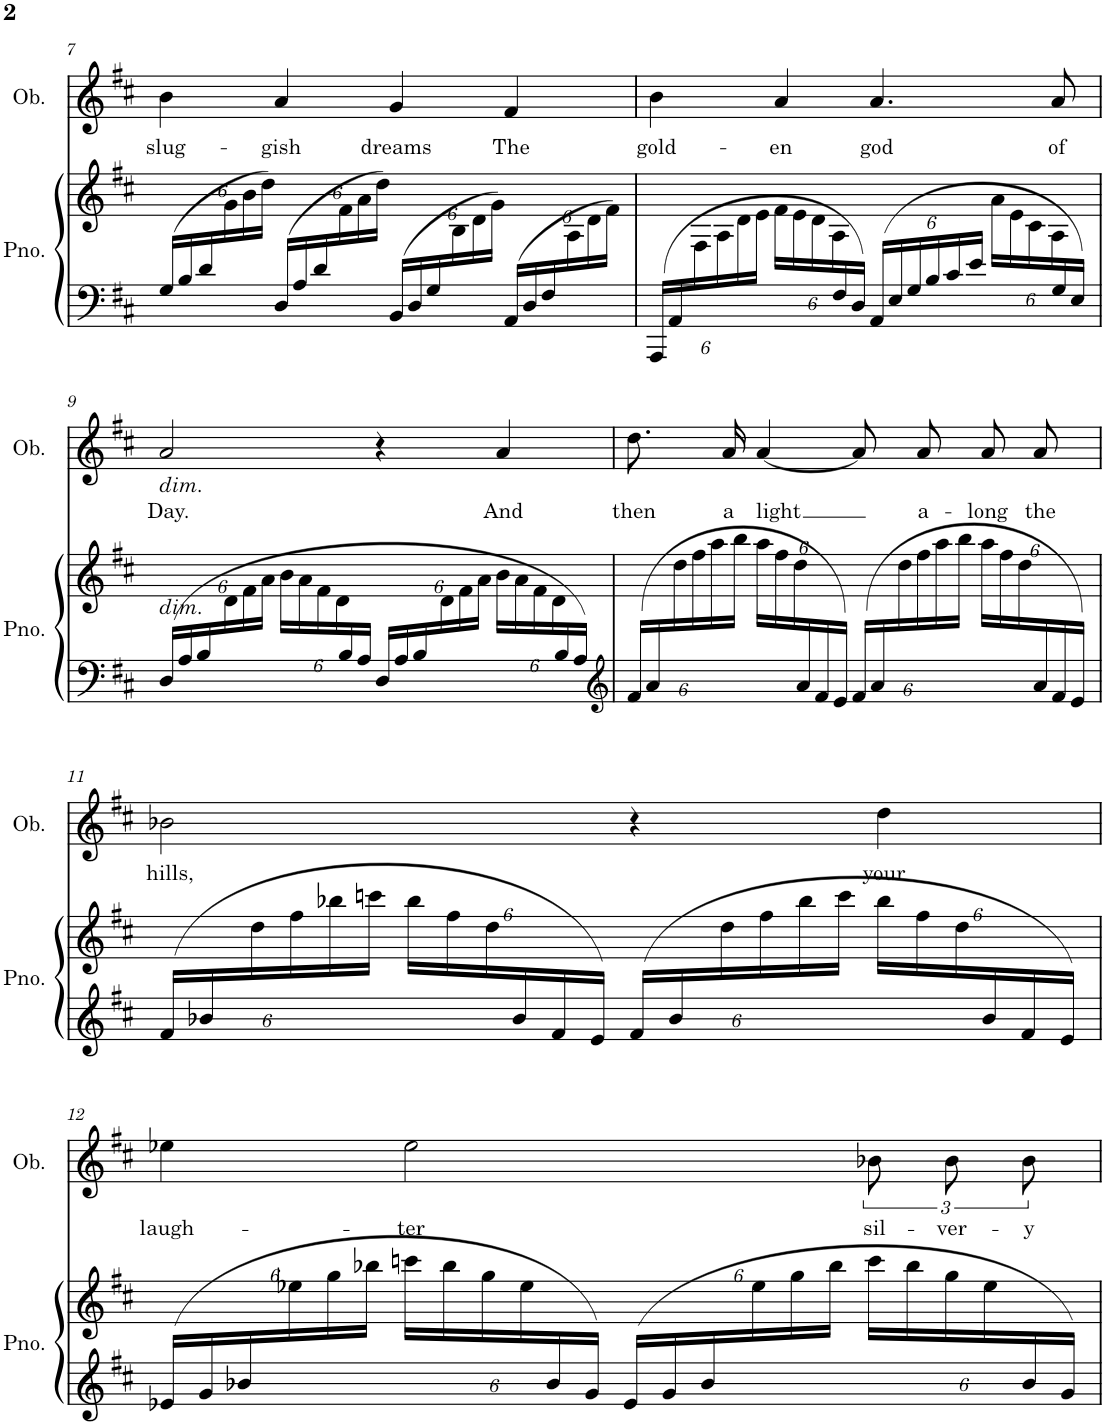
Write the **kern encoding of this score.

**kern	**kern	**kern	**text
*part2	*part2	*part1	*part1
*staff3	*staff2	*staff1	*staff1
*I"Piano	*	*I"Oboe	*
*I'Pno.	*	*I'Ob.	*
!!LO:PB:g=z
*clefF4	*clefG2	*clefG2	*
*k[f#c#]	*k[f#c#]	*k[f#c#]	*
*M4/4	*M4/4	*M4/4	*
*Xbrackettup	*	*	*
=7	=7	=7	=7
*^	*	*	*
!	!	!	!	!LO:LY:b
(24G/LL	1ryy	8ryy	4b\	slug-
24B/	.	.	.	.
24d/	.	.	.	.
8ryy	.	24g\	.	.
.	.	24b\	.	.
.	.	24dd\JJ)	.	.
!	!	!	!	!LO:LY:b
(24D/LL	.	8ryy	4a/	-gish
24A/	.	.	.	.
24d/	.	.	.	.
8ryy	.	24f#\	.	.
.	.	24a\	.	.
.	.	24dd\JJ)	.	.
!	!	!	!	!LO:LY:b
(24BB/LL	.	8ryy	4g/	dreams
24D/	.	.	.	.
24G/	.	.	.	.
8ryy	.	24B\	.	.
.	.	24d\	.	.
.	.	24g\JJ)	.	.
!	!	!	!	!LO:LY:b
(24AA/LL	.	8ryy	4f#/	The
24D/	.	.	.	.
24F#/	.	.	.	.
8ryy	.	24A\	.	.
.	.	24d\	.	.
.	.	24f#\JJ)	.	.
=8	=8	=8	=8	=8
!	!	!	!	!LO:LY:b
24AAA/LL	1ryy	12ryy	4b\	gold-
24AA/	.	.	.	.
3ryy	.	24F#\	.	.
.	.	24A\	.	.
.	.	24d\	.	.
.	.	24e\JJ	.	.
*	*	*Xbrackettup	*	*
!	!	!	!	!LO:LY:b
.	.	24f#\LL	4a/	-en
.	.	24e\	.	.
.	.	24d\	.	.
.	.	24A\	.	.
24F#/	.	3ryy	.	.
24D/JJ	.	.	.	.
!	!	!	!	!LO:LY:b
24AA/LL	.	.	4.a/	god
24E/	.	.	.	.
24G/	.	.	.	.
24B/	.	.	.	.
24c#/	.	.	.	.
24e/JJ	.	.	.	.
6ryy	.	24a\LL	.	.
.	.	24e\	.	.
.	.	24c#\	.	.
!	!	!	!	!LO:LY:b
.	.	24A\	8a/	of
24G/	.	12ryy	.	.
24E/JJ	.	.	.	.
!!LO:LB:g=z
=9	=9	=9	=9	=9
!	!	!	!LO:TX:b:i:t=dim.	!
!	!	!LO:TX:b:i:t=dim.	!	!
!	!	!	!	!LO:LY:b
24D/LL	1ryy	8ryy	2a/	Day.
24A/	.	.	.	.
24B/	.	.	.	.
24%7ryy	.	24d\	.	.
.	.	24f#\	.	.
.	.	24a\JJ	.	.
.	.	24b\LL	.	.
.	.	24a\	.	.
.	.	24f#\	.	.
.	.	24d\	.	.
24B/	.	24%5ryy	.	.
24A/JJ	.	.	.	.
24D/LL	.	.	4r	.
24A/	.	.	.	.
24B/	.	.	.	.
24%7ryy	.	24d\	.	.
.	.	24f#\	.	.
.	.	24a\JJ	.	.
!	!	!	!	!LO:LY:b
.	.	24b\LL	4a/	And
.	.	24a\	.	.
.	.	24f#\	.	.
.	.	24d\	.	.
24B/	.	12ryy	.	.
24A/JJ	.	.	.	.
=10	=10	=10	=10	=10
*clefG2	*	*	*	*
!	!	!	!	!LO:LY:b
24f#/LL	1ryy	12ryy	8.dd\L	then
24a/	.	.	.	.
24%7ryy	.	24dd\	.	.
.	.	24ff#\	.	.
.	.	24aa\	.	.
!	!	!	!	!LO:LY:b
.	.	.	16a\Jk	a
.	.	24bb\JJ	.	.
!	!	!	!	!LO:LY:b
.	.	24aa\LL	[4a/	light
.	.	24ff#\	.	.
.	.	24dd\	.	.
24a/	.	24%5ryy	.	.
24f#/	.	.	.	.
24e/JJ	.	.	.	.
24f#/LL	.	.	8a/L]	.
24a/	.	.	.	.
24%7ryy	.	24dd\	.	.
!	!	!	!	!LO:LY:b
.	.	24ff#\	8a/J	a-
.	.	24aa\	.	.
.	.	24bb\JJ	.	.
!	!	!	!	!LO:LY:b
.	.	24aa\LL	8a/L	-long
.	.	24ff#\	.	.
.	.	24dd\	.	.
!	!	!	!	!LO:LY:b
24a/	.	8ryy	8a/J	the
24f#/	.	.	.	.
24e/JJ	.	.	.	.
!!LO:LB:g=z
=11	=11	=11	=11	=11
!	!	!	!	!LO:LY:b
24f#/LL	1ryy	12ryy	2b-X\	hills,
24b-X/	.	.	.	.
24%7ryy	.	24dd\	.	.
.	.	24ff#\	.	.
.	.	24bb-X\	.	.
.	.	24cccn\JJ	.	.
.	.	24bb-\LL	.	.
.	.	24ff#\	.	.
.	.	24dd\	.	.
24b-/	.	24%5ryy	.	.
24f#/	.	.	.	.
24e/JJ	.	.	.	.
24f#/LL	.	.	4r	.
24b-/	.	.	.	.
24%7ryy	.	24dd\	.	.
.	.	24ff#\	.	.
.	.	24bb-\	.	.
.	.	24ccc\JJ	.	.
!	!	!	!	!LO:LY:b
.	.	24bb-\LL	4dd\	your
.	.	24ff#\	.	.
.	.	24dd\	.	.
24b-/	.	8ryy	.	.
24f#/	.	.	.	.
24e/JJ	.	.	.	.
!!LO:LB:g=z
=12	=12	=12	=12	=12
!	!	!	!	!LO:LY:b
24e-X/LL	1ryy	8ryy	4ee-X\	laugh-
24g/	.	.	.	.
24b-X/	.	.	.	.
24%7ryy	.	24ee-X\	.	.
.	.	24gg\	.	.
.	.	24bb-X\JJ	.	.
!	!	!	!	!LO:LY:b
.	.	24cccn\LL	2ee-\	-ter
.	.	24bb-\	.	.
.	.	24gg\	.	.
.	.	24ee-\	.	.
24b-/	.	24%5ryy	.	.
24g/JJ	.	.	.	.
24e-/LL	.	.	.	.
24g/	.	.	.	.
24b-/	.	.	.	.
24%7ryy	.	24ee-\	.	.
.	.	24gg\	.	.
.	.	24bb-\JJ	.	.
!	!	!	!	!LO:LY:b
.	.	24ccc\LL	12b-X\L	sil-
.	.	24bb-\	.	.
!	!	!	!	!LO:LY:b
.	.	24gg\	12b-\	-ver-
.	.	24ee-\	.	.
!	!	!	!	!LO:LY:b
24b-/	.	12ryy	12b-\J	-y
24g/JJ	.	.	.	.
*v	*v	*	*	*
=	=	=	=
*-	*-	*-	*-
